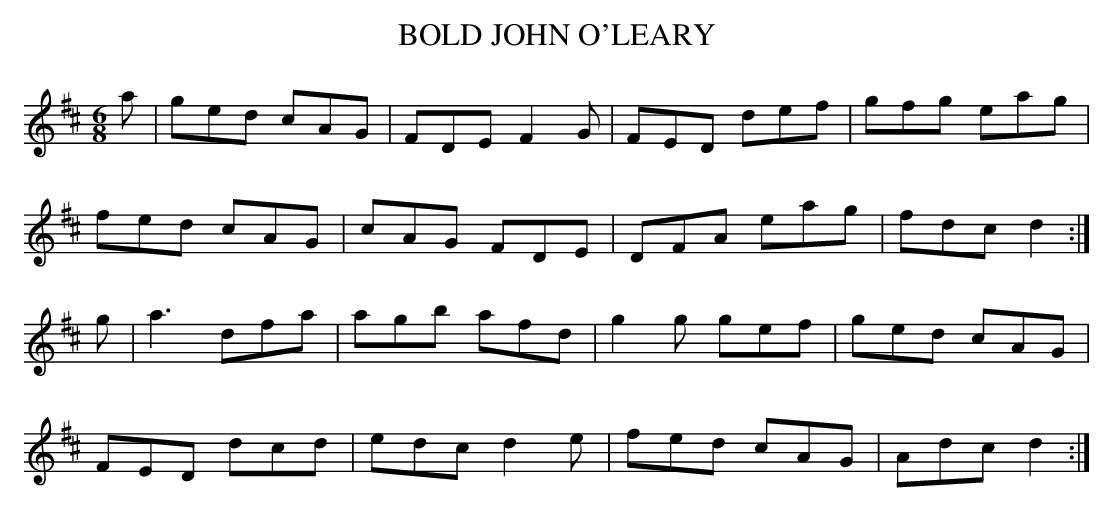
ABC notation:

X:1
T:BOLD JOHN O'LEARY
M:6/8
L:1/8
K:D
a|ged cAG|FDE F2G|FED def|gfg eag|
fed cAG|cAG FDE|DFA eag|fdc d2:|
g|a3 dfa|agb afd|g2g gef|ged cAG|
FED dcd|edc d2e|fed cAG|Adc d2:|
